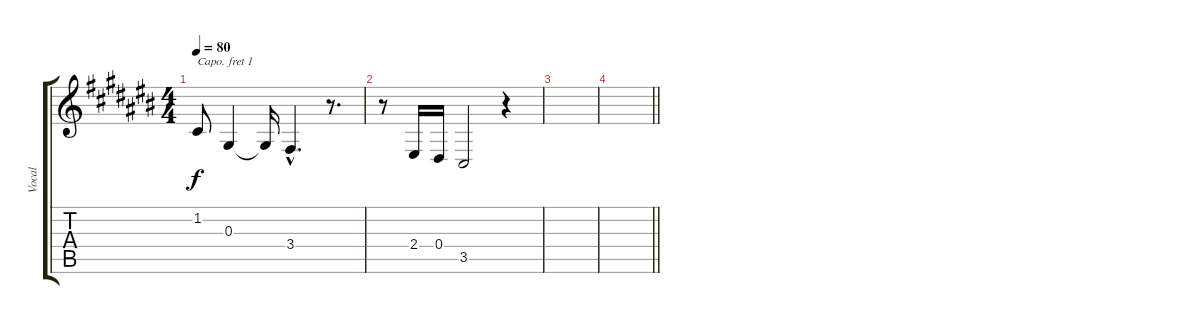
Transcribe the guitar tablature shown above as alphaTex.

\track ("Vocal" "Vocal") {instrument cello}
\staff {score tabs}
\capo 1
\tuning (E4 B3 G3 D3 A2 E2) {hide}
\ts (4 4)
\tempo 80
\clef g2
\ks c#
1.2{t}.8{dy f} 0.3.4 0.3{t}.16 3.4{hac}.4{d} r.8{d} |
r.8 2.4.16 0.4.16 3.5.2 r.4 |
|
\barLineRight lightlight
